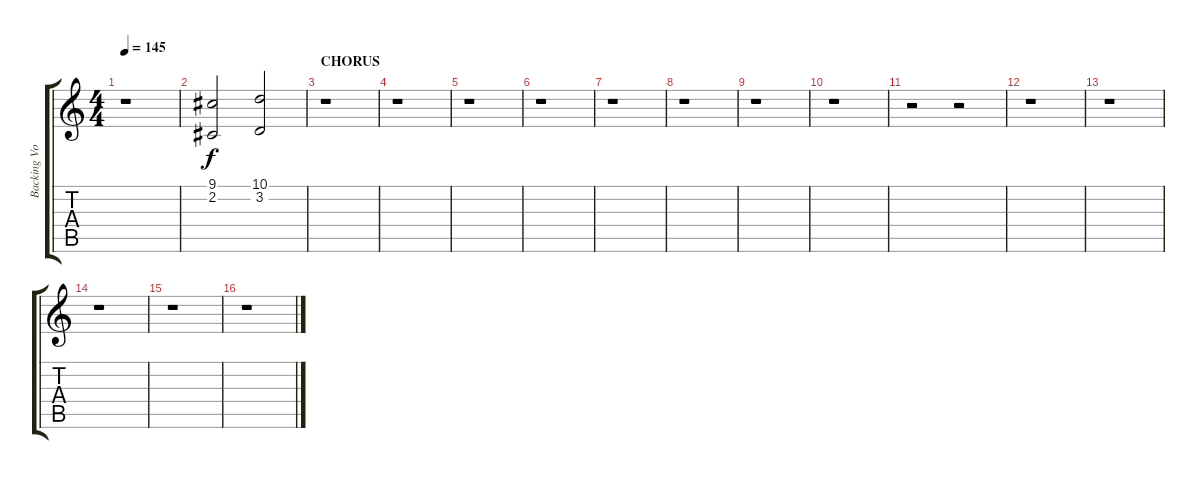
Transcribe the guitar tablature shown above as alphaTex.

\track ("Backing Vocals" "Backing Vo") {instrument choiraahs}
\staff {score tabs}
\tuning (E4 B3 G3 D3 A2 E2) {hide}
\ts (4 4)
\tempo 145
\clef g2
\ks c
r.1{dy f} |
(9.1 2.2).2 (10.1 3.2).2 |
\section ("" "CHORUS")
r.1 |
r.1 |
r.1 |
r.1 |
r.1 |
r.1 |
r.1 |
r.1 |
r.2 r.2 |
r.1 |
r.1 |
r.1 |
r.1 |
r.1
